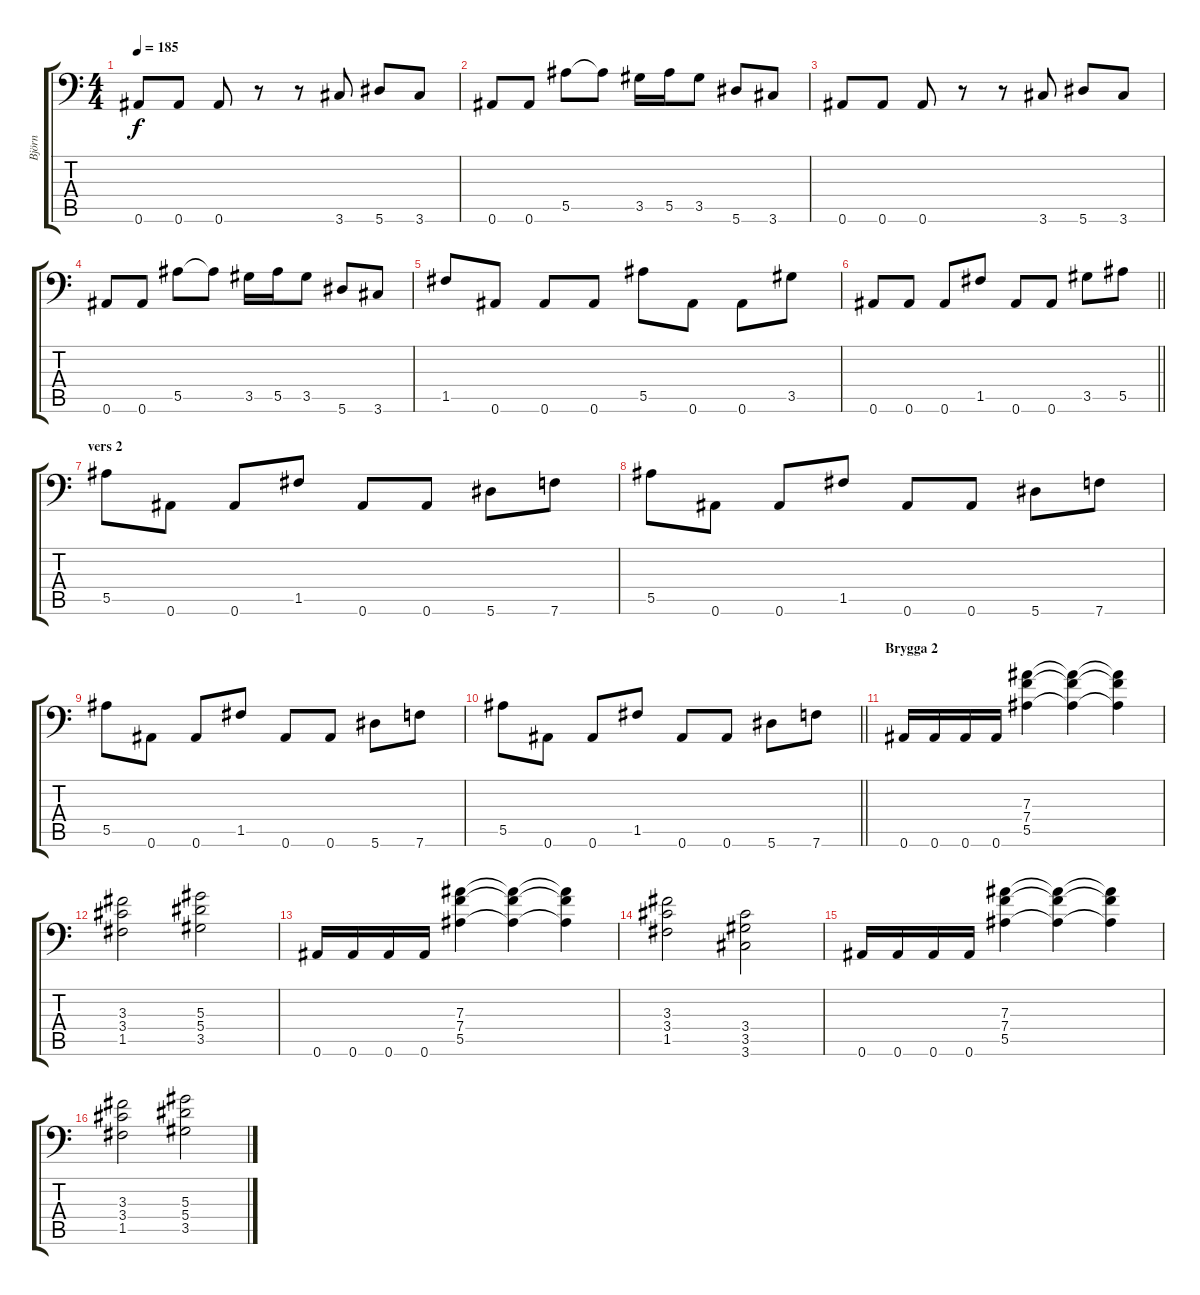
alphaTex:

\track ("Björn" "Björn") {instrument distortionguitar}
\staff {score tabs}
\tuning (C4 G3 Eb3 Bb2 F2 Bb1) {hide}
\ts (4 4)
\tempo 185
\clef f4
\ks c
0.6.8{dy f} 0.6.8 0.6.8 r.8 r.8 3.6.8 5.6.8 3.6.8 |
0.6.8 0.6.8 5.5.8 5.5{t}.8 3.5.16 5.5.16 3.5.8 5.6.8 3.6.8 |
0.6.8 0.6.8 0.6.8 r.8 r.8 3.6.8 5.6.8 3.6.8 |
0.6.8 0.6.8 5.5.8 5.5{t}.8 3.5.16 5.5.16 3.5.8 5.6.8 3.6.8 |
1.5.8 0.6.8 0.6.8 0.6.8 5.5.8 0.6.8 0.6.8 3.5.8 |
\barLineRight lightlight
0.6.8 0.6.8 0.6.8 1.5.8 0.6.8 0.6.8 3.5.8 5.5.8 |
\section ("" "vers 2")
5.5.8 0.6.8 0.6.8 1.5.8 0.6.8 0.6.8 5.6.8 7.6.8 |
5.5.8 0.6.8 0.6.8 1.5.8 0.6.8 0.6.8 5.6.8 7.6.8 |
5.5.8 0.6.8 0.6.8 1.5.8 0.6.8 0.6.8 5.6.8 7.6.8 |
\barLineRight lightlight
5.5.8 0.6.8 0.6.8 1.5.8 0.6.8 0.6.8 5.6.8 7.6.8 |
\section ("" "Brygga 2")
0.6.16 0.6.16 0.6.16 0.6.16 (7.3 7.4 5.5).4 (7.3{t} 7.4{t} 5.5{t}).4 (7.3{t} 7.4{t} 5.5{t}).4 |
(3.3 3.4 1.5).2 (5.3 5.4 3.5).2 |
0.6.16 0.6.16 0.6.16 0.6.16 (7.3 7.4 5.5).4 (7.3{t} 7.4{t} 5.5{t}).4 (7.3{t} 7.4{t} 5.5{t}).4 |
(3.3 3.4 1.5).2 (3.4 3.5 3.6).2 |
0.6.16 0.6.16 0.6.16 0.6.16 (7.3 7.4 5.5).4 (7.3{t} 7.4{t} 5.5{t}).4 (7.3{t} 7.4{t} 5.5{t}).4 |
(3.3 3.4 1.5).2 (5.3 5.4 3.5).2
